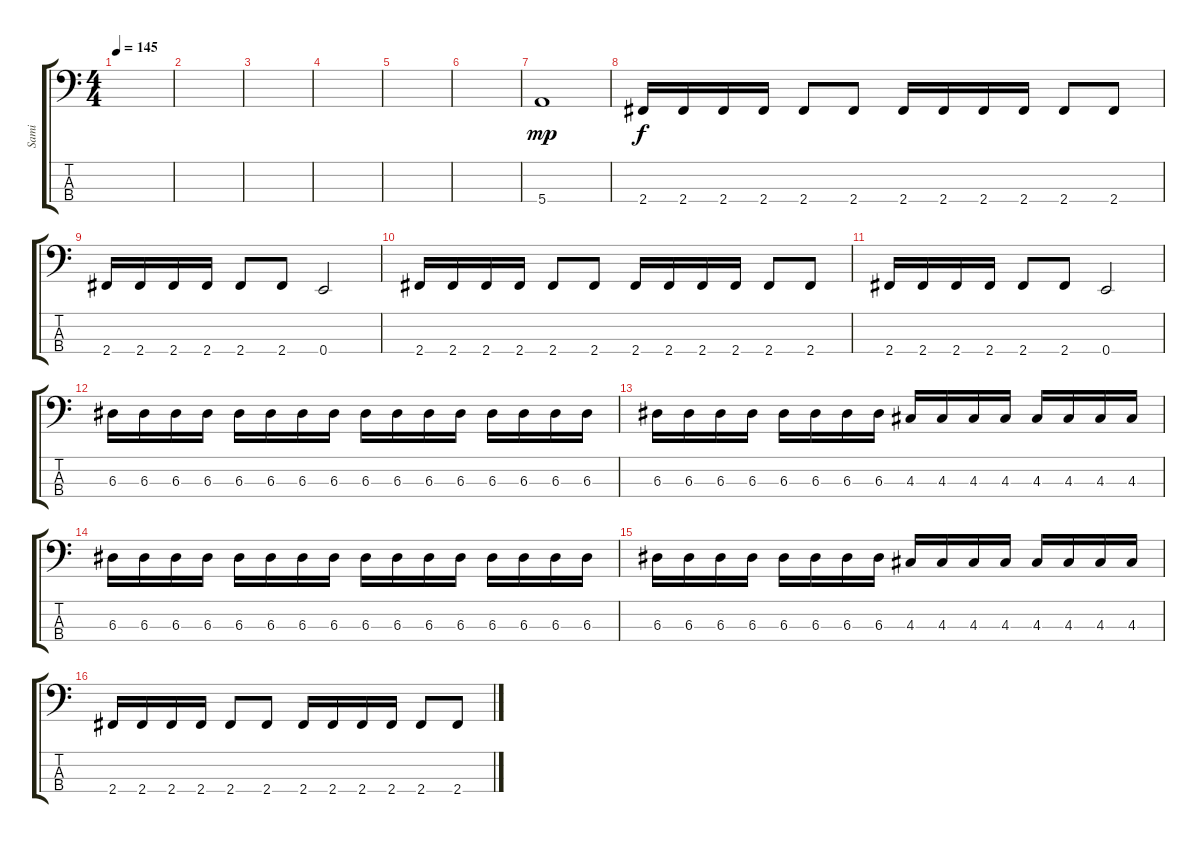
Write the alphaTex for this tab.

\track ("Sami" "Sami") {instrument electricbasspick}
\staff {score tabs}
\tuning (G2 D2 A1 E1) {hide}
\ts (4 4)
\tempo 145
\clef f4
\ks c
|
|
|
|
|
|
5.4.1{dy mp} |
2.4.16{dy f} 2.4.16 2.4.16 2.4.16 2.4.8 2.4.8 2.4.16 2.4.16 2.4.16 2.4.16 2.4.8 2.4.8 |
2.4.16 2.4.16 2.4.16 2.4.16 2.4.8 2.4.8 0.4.2 |
2.4.16 2.4.16 2.4.16 2.4.16 2.4.8 2.4.8 2.4.16 2.4.16 2.4.16 2.4.16 2.4.8 2.4.8 |
2.4.16 2.4.16 2.4.16 2.4.16 2.4.8 2.4.8 0.4.2 |
6.3.16 6.3.16 6.3.16 6.3.16 6.3.16 6.3.16 6.3.16 6.3.16 6.3.16 6.3.16 6.3.16 6.3.16 6.3.16 6.3.16 6.3.16 6.3.16 |
6.3.16 6.3.16 6.3.16 6.3.16 6.3.16 6.3.16 6.3.16 6.3.16 4.3.16 4.3.16 4.3.16 4.3.16 4.3.16 4.3.16 4.3.16 4.3.16 |
6.3.16 6.3.16 6.3.16 6.3.16 6.3.16 6.3.16 6.3.16 6.3.16 6.3.16 6.3.16 6.3.16 6.3.16 6.3.16 6.3.16 6.3.16 6.3.16 |
6.3.16 6.3.16 6.3.16 6.3.16 6.3.16 6.3.16 6.3.16 6.3.16 4.3.16 4.3.16 4.3.16 4.3.16 4.3.16 4.3.16 4.3.16 4.3.16 |
2.4.16 2.4.16 2.4.16 2.4.16 2.4.8 2.4.8 2.4.16 2.4.16 2.4.16 2.4.16 2.4.8 2.4.8
